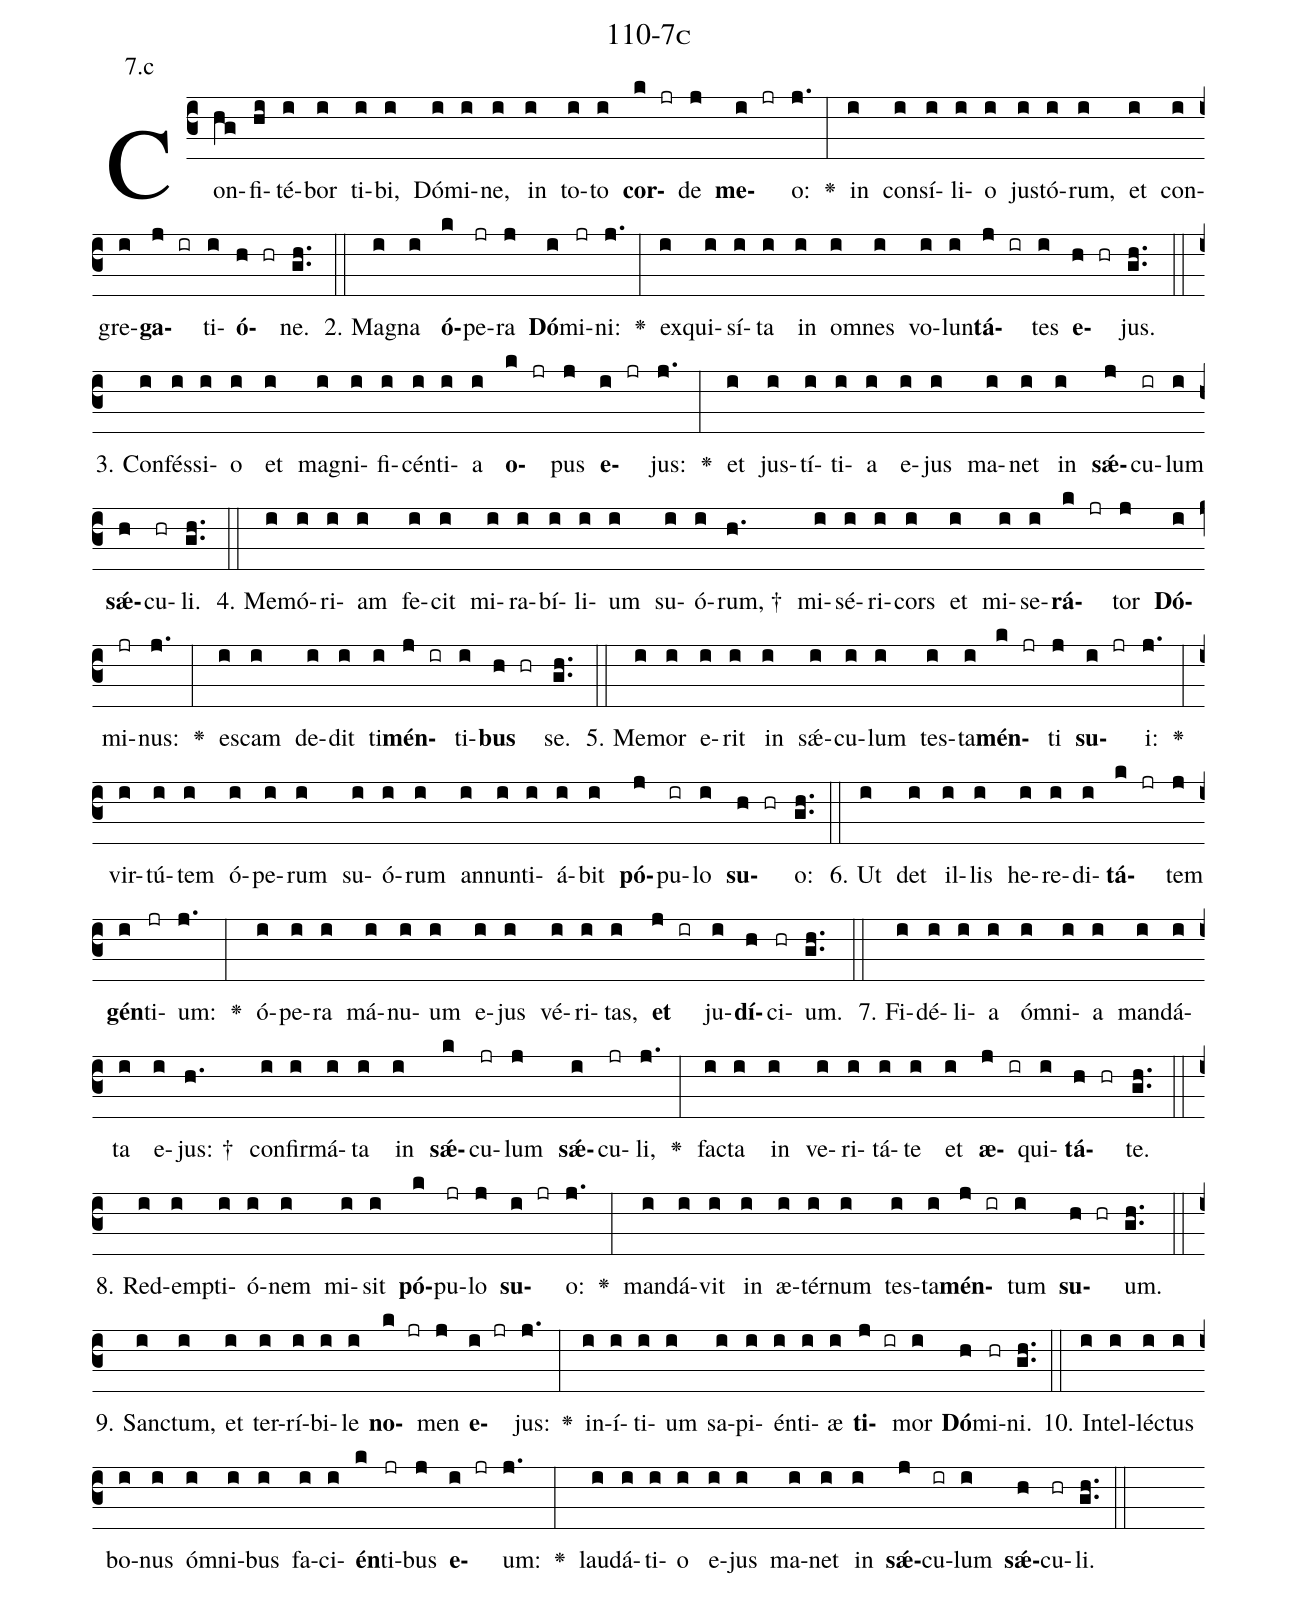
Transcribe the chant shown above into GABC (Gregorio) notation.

name: 110-7c;
annotation: 7.c;
%%
(c3)Con(hg)fi(hi)té(i)bor(i) ti(i)bi,(i) Dó(i)mi(i)ne,(i) in(i) to(i)to(i) <b>cor</b>(k jr)de(j) <b>me</b>(i jr)o:(j.) <v>\greheightstar</v>(:) in(i) con(i)sí(i)li(i)o(i) jus(i)tó(i)rum,(i) et(i) con(i)gre(i)<b>ga</b>(j ir)ti(i)<b>ó</b>(h hr)ne.(gh..) (::)
2. Ma(i)gna(i) <b>ó</b>(k)pe(jr)ra(j) <b>Dó</b>(i)mi(jr)ni:(j.) <v>\greheightstar</v>(:) ex(i)qui(i)sí(i)ta(i) in(i) om(i)nes(i) vo(i)lun(i)<b>tá</b>(j ir)tes(i) <b>e</b>(h hr)jus.(gh..) (::)
3. Con(i)fés(i)si(i)o(i) et(i) ma(i)gni(i)fi(i)cén(i)ti(i)a(i) <b>o</b>(k jr)pus(j) <b>e</b>(i jr)jus:(j.) <v>\greheightstar</v>(:) et(i) jus(i)tí(i)ti(i)a(i) e(i)jus(i) ma(i)net(i) in(i) <b>sǽ</b>(j)cu(ir)lum(i) <b>sǽ</b>(h)cu(hr)li.(gh..) (::)
4. Me(i)mó(i)ri(i)am(i) fe(i)cit(i) mi(i)ra(i)bí(i)li(i)um(i) su(i)ó(i)rum, †(h.) mi(i)sé(i)ri(i)cors(i) et(i) mi(i)se(i)<b>rá</b>(k jr)tor(j) <b>Dó</b>(i)mi(jr)nus:(j.) <v>\greheightstar</v>(:) es(i)cam(i) de(i)dit(i) ti(i)<b>mén</b>(j ir)ti(i)<b>bus</b>(h hr) se.(gh..) (::)
5. Me(i)mor(i) e(i)rit(i) in(i) sǽ(i)cu(i)lum(i) tes(i)ta(i)<b>mén</b>(k jr)ti(j) <b>su</b>(i jr)i:(j.) <v>\greheightstar</v>(:) vir(i)tú(i)tem(i) ó(i)pe(i)rum(i) su(i)ó(i)rum(i) an(i)nun(i)ti(i)á(i)bit(i) <b>pó</b>(j)pu(ir)lo(i) <b>su</b>(h hr)o:(gh..) (::)
6. Ut(i) det(i) il(i)lis(i) he(i)re(i)di(i)<b>tá</b>(k jr)tem(j) <b>gén</b>(i)ti(jr)um:(j.) <v>\greheightstar</v>(:) ó(i)pe(i)ra(i) má(i)nu(i)um(i) e(i)jus(i) vé(i)ri(i)tas,(i) <b>et</b>(j ir) ju(i)<b>dí</b>(h)ci(hr)um.(gh..) (::)
7. Fi(i)dé(i)li(i)a(i) óm(i)ni(i)a(i) man(i)dá(i)ta(i) e(i)jus: †(h.) con(i)fir(i)má(i)ta(i) in(i) <b>sǽ</b>(k)cu(jr)lum(j) <b>sǽ</b>(i)cu(jr)li,(j.) <v>\greheightstar</v>(:) fac(i)ta(i) in(i) ve(i)ri(i)tá(i)te(i) et(i) <b>æ</b>(j ir)qui(i)<b>tá</b>(h hr)te.(gh..) (::)
8. Red(i)emp(i)ti(i)ó(i)nem(i) mi(i)sit(i) <b>pó</b>(k)pu(jr)lo(j) <b>su</b>(i jr)o:(j.) <v>\greheightstar</v>(:) man(i)dá(i)vit(i) in(i) æ(i)tér(i)num(i) tes(i)ta(i)<b>mén</b>(j ir)tum(i) <b>su</b>(h hr)um.(gh..) (::)
9. Sanc(i)tum,(i) et(i) ter(i)rí(i)bi(i)le(i) <b>no</b>(k jr)men(j) <b>e</b>(i jr)jus:(j.) <v>\greheightstar</v>(:) in(i)í(i)ti(i)um(i) sa(i)pi(i)én(i)ti(i)æ(i) <b>ti</b>(j ir)mor(i) <b>Dó</b>(h)mi(hr)ni.(gh..) (::)
10. In(i)tel(i)léc(i)tus(i) bo(i)nus(i) óm(i)ni(i)bus(i) fa(i)ci(i)<b>én</b>(k)ti(jr)bus(j) <b>e</b>(i jr)um:(j.) <v>\greheightstar</v>(:) lau(i)dá(i)ti(i)o(i) e(i)jus(i) ma(i)net(i) in(i) <b>sǽ</b>(j)cu(ir)lum(i) <b>sǽ</b>(h)cu(hr)li.(gh..) (::)
